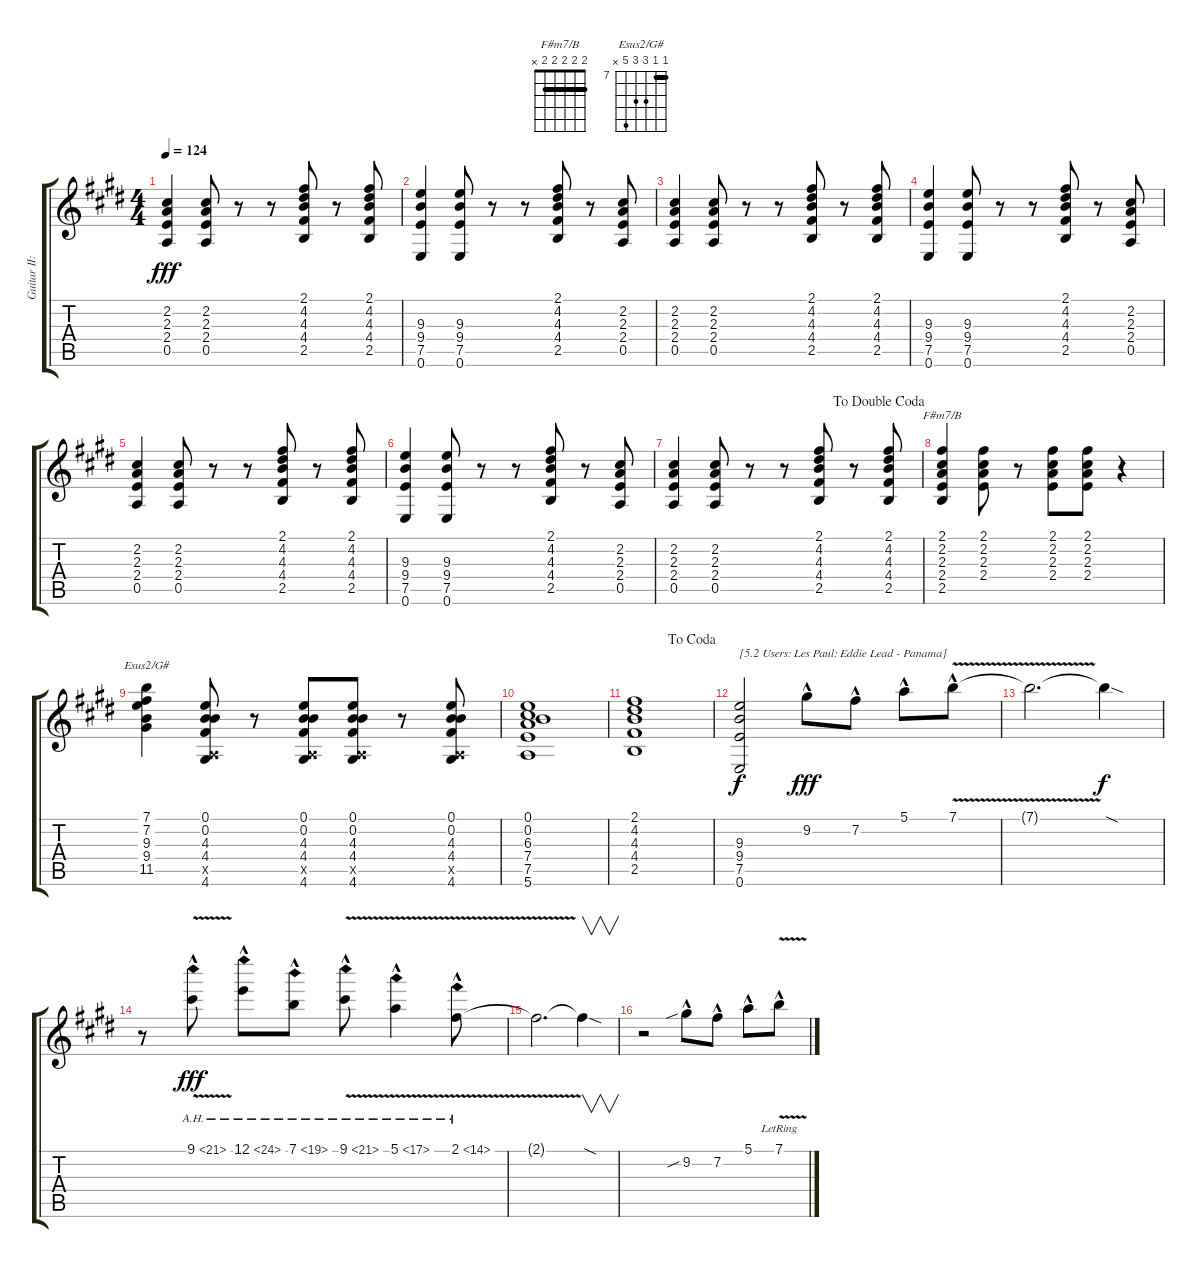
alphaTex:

\track ("Guitar II: Rik" "Guitar II:") {instrument distortionguitar}
\staff {score tabs}
\tuning (E4 B3 G3 D3 A2 E2) {hide}
\chord ("F#m7/B" 2 2 2 2 2 x) {barre 2}
\chord ("Esus2/G#" 7 7 9 9 11 x) {firstfret 7 barre 7}
\ts (4 4)
\tempo 124
\clef g2
\ks e
(2.2 2.3 2.4 0.5).4{dy fff} (2.2 2.3 2.4 0.5).8 r.8 r.8 (2.1 4.2 4.3 4.4 2.5).8 r.8 (2.1 4.2 4.3 4.4 2.5).8 |
(9.3 9.4 7.5 0.6).4 (9.3 9.4 7.5 0.6).8 r.8 r.8 (2.1 4.2 4.3 4.4 2.5).8 r.8 (2.2 2.3 2.4 0.5).8 |
(2.2 2.3 2.4 0.5).4 (2.2 2.3 2.4 0.5).8 r.8 r.8 (2.1 4.2 4.3 4.4 2.5).8 r.8 (2.1 4.2 4.3 4.4 2.5).8 |
(9.3 9.4 7.5 0.6).4 (9.3 9.4 7.5 0.6).8 r.8 r.8 (2.1 4.2 4.3 4.4 2.5).8 r.8 (2.2 2.3 2.4 0.5).8 |
(2.2 2.3 2.4 0.5).4 (2.2 2.3 2.4 0.5).8 r.8 r.8 (2.1 4.2 4.3 4.4 2.5).8 r.8 (2.1 4.2 4.3 4.4 2.5).8 |
(9.3 9.4 7.5 0.6).4 (9.3 9.4 7.5 0.6).8 r.8 r.8 (2.1 4.2 4.3 4.4 2.5).8 r.8 (2.2 2.3 2.4 0.5).8 |
\jump dadoublecoda
(2.2 2.3 2.4 0.5).4 (2.2 2.3 2.4 0.5).8 r.8 r.8 (2.1 4.2 4.3 4.4 2.5).8 r.8 (2.1 4.2 4.3 4.4 2.5).8 |
(2.1 2.2 2.3 2.4 2.5).4{ch "F#m7/B"} (2.1 2.2 2.3 2.4).8 r.8 (2.1 2.2 2.3 2.4).8 (2.1 2.2 2.3 2.4).8 r.4 |
(7.1 7.2 9.3 9.4 11.5).4{ch "Esus2/G#"} (0.1 0.2 4.3 4.4 0.5{x} 4.6).8 r.8 (0.1 0.2 4.3 4.4 0.5{x} 4.6).8 (0.1 0.2 4.3 4.4 0.5{x} 4.6).8 r.8 (0.1 0.2 4.3 4.4 0.5{x} 4.6).8 |
(0.1 0.2 6.3 7.4 7.5 5.6).1 |
\jump dacoda
(2.1 4.2 4.3 4.4 2.5).1 |
(9.3 9.4 7.5 0.6).2{txt "[5.2 Users: Les Paul: Eddie Lead - Panama]" dy f volume 16 instrument distortionguitar} 9.2{hac}.8{dy fff} 7.2{hac}.8 5.1{hac}.8 7.1{v hac}.8 |
7.1{t}.2{d} 7.1{sod t}.4{dy f} |
r.8 9.1{ah 12 v hac}.8{dy fff} 12.1{ah 12 hac}.8 7.1{ah 12 hac}.8 9.1{ah 12 v hac}.8 5.1{ah 12 v hac}.4 2.1{ah 12 v hac}.8 |
2.1{t}.2{d} 2.1{sod t}.4{v} |
r.2 9.2{sib hac}.8 7.2{hac}.8 5.1{hac}.8 7.1{v hac lr}.8
